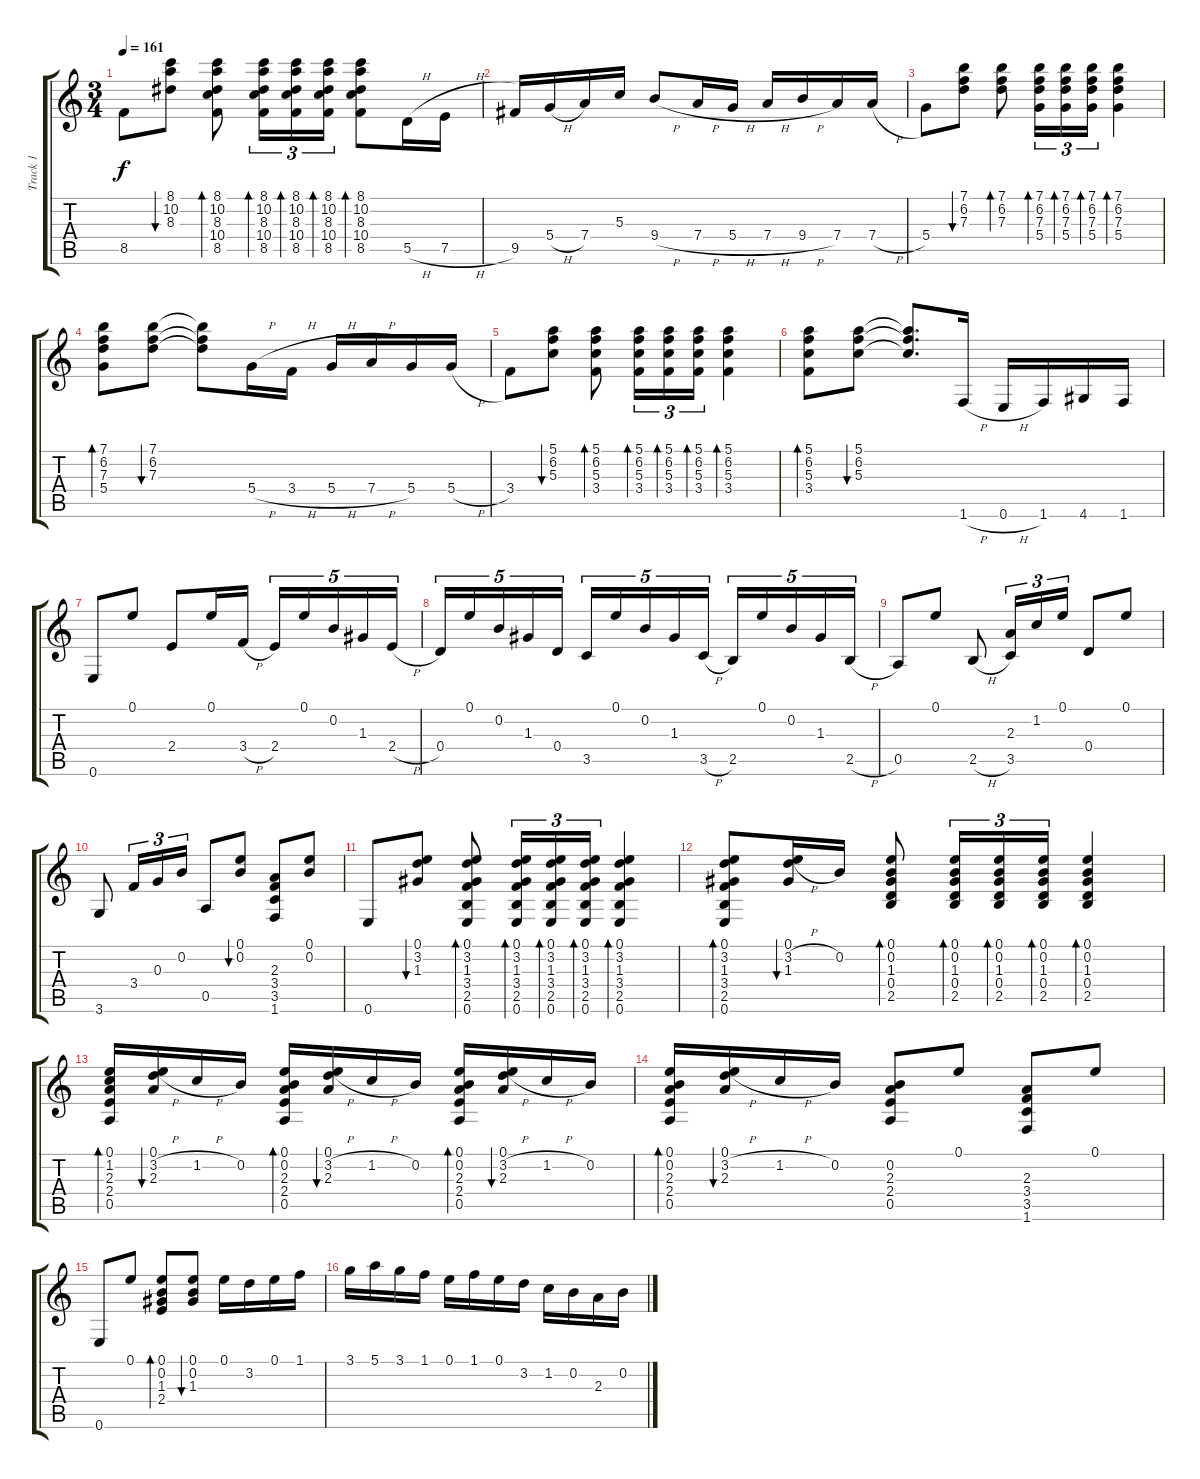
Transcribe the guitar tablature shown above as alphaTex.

\track ("Track 1" "Track 1") {instrument acousticguitarnylon}
\staff {score tabs}
\tuning (E4 B3 G3 D3 A2 E2) {hide}
\ts (3 4)
\tempo 161
\clef g2
\ks c
8.5.8{dy f} (8.1 10.2 8.3).8{bu 60} (8.1 10.2 8.3 10.4 8.5).8{bd 60} (8.1 10.2 8.3 10.4 8.5).16{tu (3 2) bd 60} (8.1 10.2 8.3 10.4 8.5).16{tu (3 2) bd 60} (8.1 10.2 8.3 10.4 8.5).16{tu (3 2) bd 60} (8.1 10.2 8.3 10.4 8.5).8{bd 60} 5.5{h}.16 7.5{h}.16 |
9.5.16 5.4{h}.16 7.4.16 5.3.16 9.4{h}.8 7.4{h}.16 5.4{h}.16 7.4{h}.16 9.4{h}.16 7.4.16 7.4{h}.16 |
5.4.8 (7.1 6.2 7.3).8{bu 60} (7.1 6.2 7.3).8{bd 60} (7.1 6.2 7.3 5.4).16{tu (3 2) bd 60} (7.1 6.2 7.3 5.4).16{tu (3 2) bd 60} (7.1 6.2 7.3 5.4).16{tu (3 2) bd 60} (7.1 6.2 7.3 5.4).4{bd 60} |
(7.1 6.2 7.3 5.4).8{bd 60} (7.1 6.2 7.3).8{bu 60} (7.1{t} 6.2{t} 7.3{t}).8 5.4{h}.16 3.4{h}.16 5.4{h}.16 7.4{h}.16 5.4.16 5.4{h}.16 |
3.4.8 (5.1 6.2 5.3).8{bu 60} (5.1 6.2 5.3 3.4).8{bd 60} (5.1 6.2 5.3 3.4).16{tu (3 2) bd 60} (5.1 6.2 5.3 3.4).16{tu (3 2) bd 60} (5.1 6.2 5.3 3.4).16{tu (3 2) bd 60} (5.1 6.2 5.3 3.4).4{bd 60} |
(5.1 6.2 5.3 3.4).8{bd 60} (5.1 6.2 5.3).8{bu 60} (5.1{t} 6.2{t} 5.3{t}).8{d} 1.6{h}.16 0.6{h}.16 1.6.16 4.6.16 1.6.16 |
0.6.8 0.1.8 2.4.8 0.1.16 3.4{h}.16 2.4.16{tu (5 4)} 0.1.16{tu (5 4)} 0.2.16{tu (5 4)} 1.3.16{tu (5 4)} 2.4{h}.16{tu (5 4)} |
0.4.16{tu (5 4)} 0.1.16{tu (5 4)} 0.2.16{tu (5 4)} 1.3.16{tu (5 4)} 0.4.16{tu (5 4)} 3.5.16{tu (5 4)} 0.1.16{tu (5 4)} 0.2.16{tu (5 4)} 1.3.16{tu (5 4)} 3.5{h}.16{tu (5 4)} 2.5.16{tu (5 4)} 0.1.16{tu (5 4)} 0.2.16{tu (5 4)} 1.3.16{tu (5 4)} 2.5{h}.16{tu (5 4)} |
0.5.8 0.1.8 2.5{h}.8 (2.3 3.5).16{tu (3 2)} 1.2.16{tu (3 2)} 0.1.16{tu (3 2)} 0.4.8 0.1.8 |
3.6.8 3.4.16{tu (3 2)} 0.3.16{tu (3 2)} 0.2.16{tu (3 2)} 0.5.8 (0.1 0.2).8{bu 60} (2.3 3.4 3.5 1.6).8 (0.1 0.2).8 |
0.6.8 (0.1 3.2 1.3).8{bu 60} (0.1 3.2 1.3 3.4 2.5 0.6).8{bd 60} (0.1 3.2 1.3 3.4 2.5 0.6).16{tu (3 2) bd 60} (0.1 3.2 1.3 3.4 2.5 0.6).16{tu (3 2) bd 60} (0.1 3.2 1.3 3.4 2.5 0.6).16{tu (3 2) bd 60} (0.1 3.2 1.3 3.4 2.5 0.6).4{bd 60} |
(0.1 3.2 1.3 3.4 2.5 0.6).8{bd 60} (0.1 3.2{h} 1.3).16{bu 60} 0.2.16 (0.1 0.2 1.3 0.4 2.5).8{bd 60} (0.1 0.2 1.3 0.4 2.5).16{tu (3 2) bd 60} (0.1 0.2 1.3 0.4 2.5).16{tu (3 2) bd 60} (0.1 0.2 1.3 0.4 2.5).16{tu (3 2) bd 60} (0.1 0.2 1.3 0.4 2.5).4{bd 60} |
(0.1 1.2 2.3 2.4 0.5).16{bd 60} (0.1 3.2{h} 2.3).16{bu 60} 1.2{h}.16 0.2.16 (0.1 0.2 2.3 2.4 0.5).16{bd 60} (0.1 3.2{h} 2.3).16{bu 60} 1.2{h}.16 0.2.16 (0.1 0.2 2.3 2.4 0.5).16{bd 60} (0.1 3.2{h} 2.3).16{bu 60} 1.2{h}.16 0.2.16 |
(0.1 0.2 2.3 2.4 0.5).16{bd 60} (0.1 3.2{h} 2.3).16{bu 60} 1.2{h}.16 0.2.16 (0.2 2.3 2.4 0.5).8 0.1.8 (2.3 3.4 3.5 1.6).8 0.1.8 |
0.6.8 0.1.8 (0.1 0.2 1.3 2.4).8{bd 60} (0.1 0.2 1.3).8{bu 60} 0.1.16 3.2.16 0.1.16 1.1.16 |
3.1.16 5.1.16 3.1.16 1.1.16 0.1.16 1.1.16 0.1.16 3.2.16 1.2.16 0.2.16 2.3.16 0.2.16
